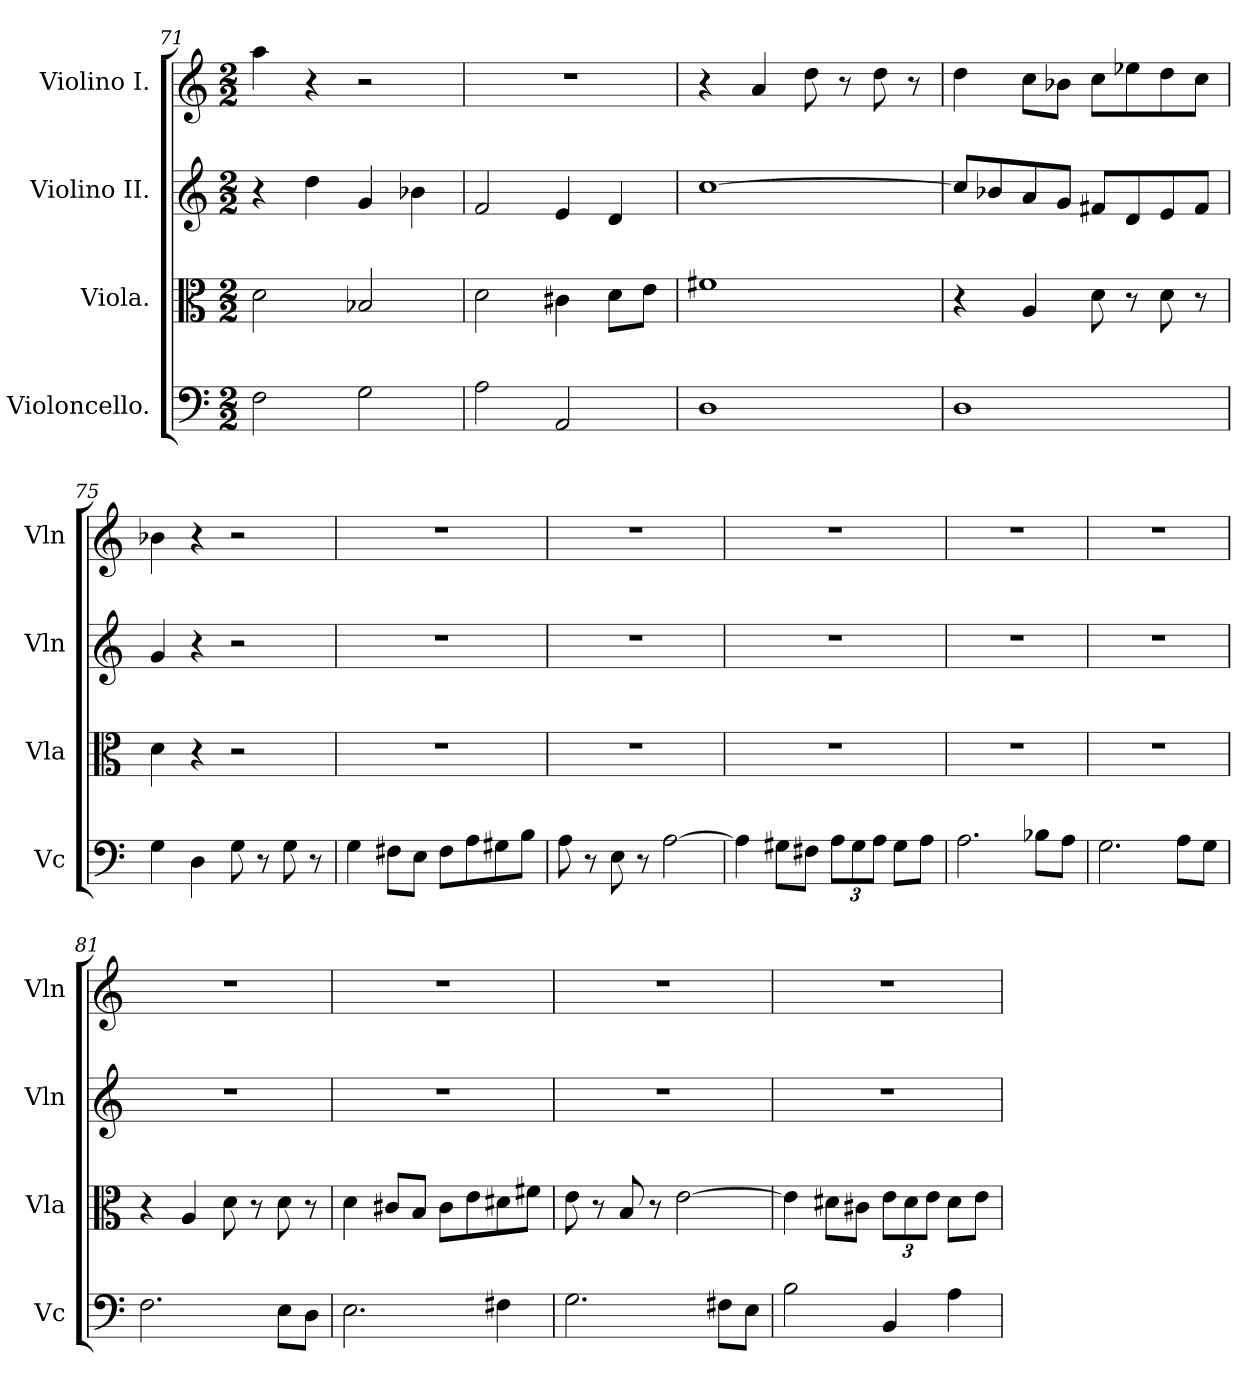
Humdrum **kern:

**kern	**kern	**kern	**kern
*part4	*part3	*part2	*part1
*staff4	*staff3	*staff2	*staff1
*I"Violoncello.	*I"Viola.	*I"Violino II.	*I"Violino I.
*I'Vc	*I'Vla	*I'Vln	*I'Vln
*clefF4	*clefC3	*clefG2	*clefG2
*k[]	*k[]	*k[]	*k[]
*M2/2	*M2/2	*M2/2	*M2/2
=71	=71	=71	=71
2F\	2d\	4r	4aa\
.	.	4dd\	4r
2G\	2B-X/	4g/	2r
.	.	4b-X\	.
=72	=72	=72	=72
2A\	2d\	2f/	1r
2AA/	4c#X\	4e/	.
.	8d\L	4d/	.
.	8e\J	.	.
=73	=73	=73	=73
1D	1f#X	[1cc	4r
.	.	.	4a/
.	.	.	8dd\
.	.	.	8r
.	.	.	8dd\
.	.	.	8r
=74	=74	=74	=74
1D	4r	8cc/L]	4dd\
.	.	8b-X/	.
.	4A/	8a/	8cc\L
.	.	8g/J	8b-X\J
.	8d\	8f#X/L	8cc\L
.	8r	8d/	8ee-X\
.	8d\	8e/	8dd\
.	8r	8f#/J	8cc\J
=75	=75	=75	=75
4G\	4d\	4g/	4b-X\
4D\	4r	4r	4r
8G\	2r	2r	2r
8r	.	.	.
8G\	.	.	.
8r	.	.	.
=76	=76	=76	=76
4G\	1r	1r	1r
8F#X\L	.	.	.
8E\J	.	.	.
8F#\L	.	.	.
8A\	.	.	.
8G#X\	.	.	.
8B\J	.	.	.
=77	=77	=77	=77
8A\	1r	1r	1r
8r	.	.	.
8E\	.	.	.
8r	.	.	.
[2A\	.	.	.
=78	=78	=78	=78
4A\]	1r	1r	1r
8G#X\L	.	.	.
8F#X\J	.	.	.
*Xbrackettup	*	*	*
12A\L	.	.	.
12G#\	.	.	.
12A\J	.	.	.
8G#\L	.	.	.
8A\J	.	.	.
=79	=79	=79	=79
2.A\	1r	1r	1r
8B-X\L	.	.	.
8A\J	.	.	.
=80	=80	=80	=80
2.G\	1r	1r	1r
8A\L	.	.	.
8G\J	.	.	.
=81	=81	=81	=81
2.F\	4r	1r	1r
.	4A/	.	.
.	8d\	.	.
.	8r	.	.
8E\L	8d\	.	.
8D\J	8r	.	.
=82	=82	=82	=82
2.E\	4d\	1r	1r
.	8c#X/L	.	.
.	8B/J	.	.
.	8c#\L	.	.
.	8e\	.	.
4F#X\	8d#X\	.	.
.	8f#X\J	.	.
=83	=83	=83	=83
2.G\	8e\	1r	1r
.	8r	.	.
.	8B/	.	.
.	8r	.	.
.	[2e\	.	.
8F#X\L	.	.	.
8E\J	.	.	.
=84	=84	=84	=84
2B\	4e\]	1r	1r
.	8d#X\L	.	.
.	8c#X\J	.	.
*	*Xbrackettup	*	*
4BB/	12e\L	.	.
.	12d#\	.	.
.	12e\J	.	.
4A\	8d#\L	.	.
.	8e\J	.	.
=	=	=	=
*-	*-	*-	*-
